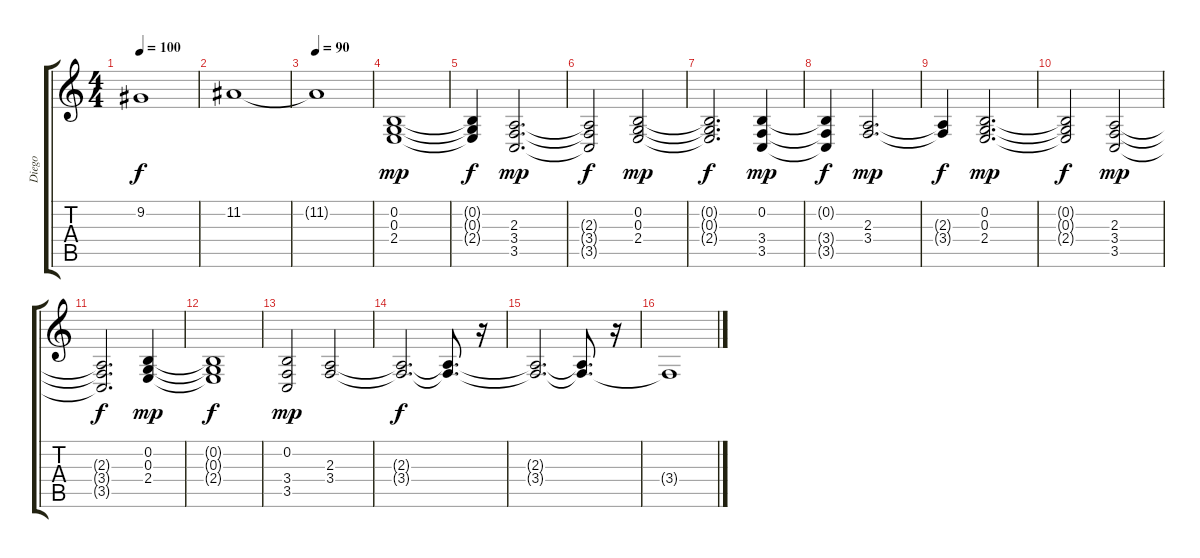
\track ("Diego" "Diego") {instrument stringensemble1}
\staff {score tabs}
\tuning (E4 B3 G3 D3 A2 E2) {hide}
\ts (4 4)
\tempo 100
\clef g2
\ks c
9.2.1{dy f} |
11.2.1 |
\tempo 90
11.2{t}.1 |
(0.2 0.3 2.4).1{dy mp} |
(0.2{t} 0.3{t} 2.4{t}).4{dy f} (2.3 3.4 3.5).2{d dy mp} |
(2.3{t} 3.4{t} 3.5{t}).2{dy f} (0.2 0.3 2.4).2{dy mp} |
(0.2{t} 0.3{t} 2.4{t}).2{d dy f} (0.2 3.4 3.5).4{dy mp} |
(0.2{t} 3.4{t} 3.5{t}).4{dy f} (2.3 3.4).2{d dy mp} |
(2.3{t} 3.4{t}).4{dy f} (0.2 0.3 2.4).2{d dy mp} |
(0.2{t} 0.3{t} 2.4{t}).2{dy f} (2.3 3.4 3.5).2{dy mp} |
(2.3{t} 3.4{t} 3.5{t}).2{d dy f} (0.2 0.3 2.4).4{dy mp} |
(0.2{t} 0.3{t} 2.4{t}).1{dy f} |
(0.2 3.4 3.5).2{dy mp} (2.3 3.4).2 |
(2.3{t} 3.4{t}).2{d dy f} (2.3{t} 3.4{t}).8{d} r.16 |
(2.3{t} 3.4{t}).2{d} (2.3{t} 3.4{t}).8{d} r.16 |
3.4{t}.1
